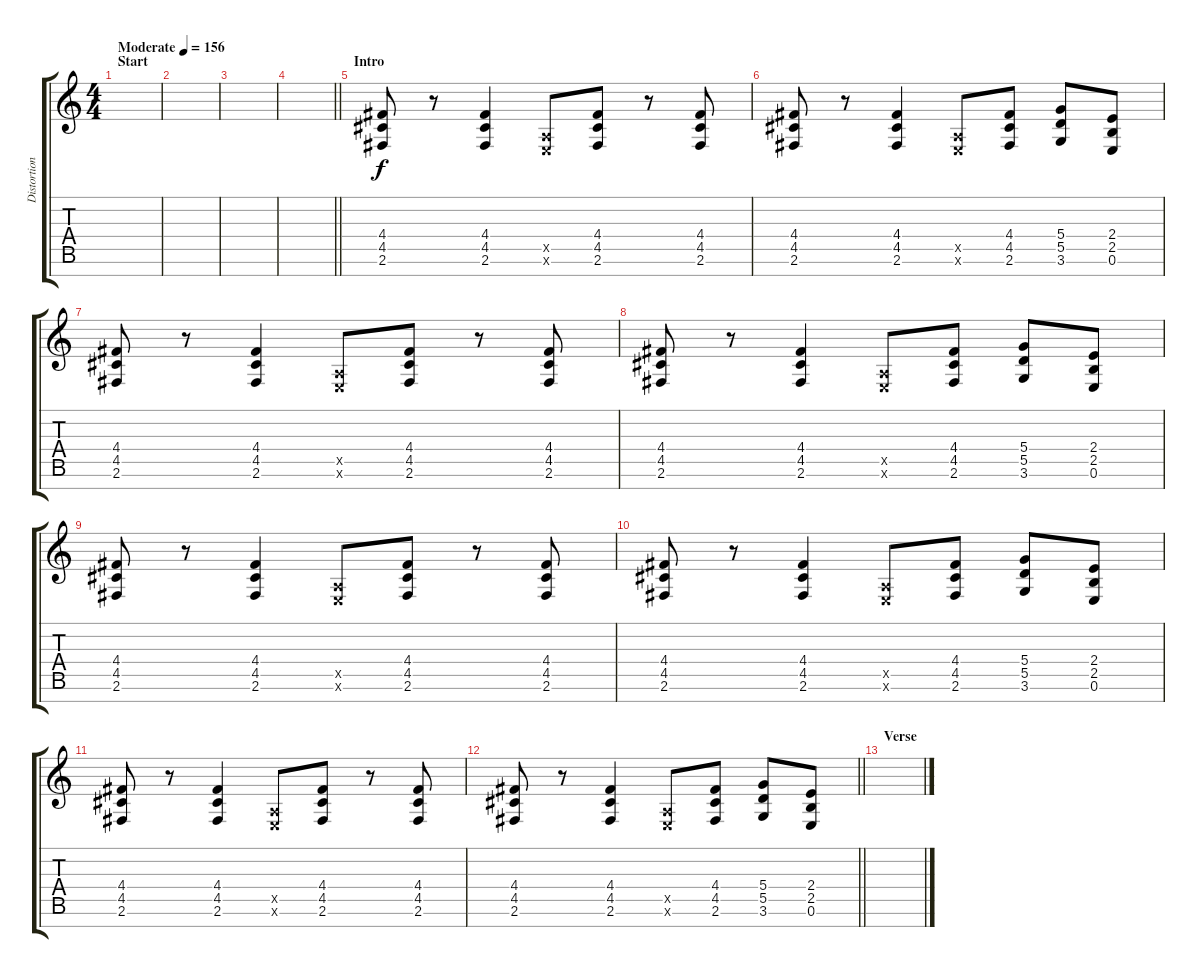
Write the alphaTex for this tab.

\track ("Distortion Guitar" "Distortion") {instrument distortionguitar}
\staff {score tabs}
\tuning (E4 B3 G3 D3 A2 E2 B1) {hide}
\ts (4 4)
\section ("" "Start")
\tempo (156 "Moderate")
\clef g2
\ks c
|
|
|
\barLineRight lightlight
|
\section ("" "Intro")
(4.4 4.5 2.6).8 r.8 (4.4 4.5 2.6).4 (0.5{x} 0.6{x}).8 (4.4 4.5 2.6).8 r.8 (4.4 4.5 2.6).8 |
(4.4 4.5 2.6).8 r.8 (4.4 4.5 2.6).4 (0.5{x} 0.6{x}).8 (4.4 4.5 2.6).8 (5.4 5.5 3.6).8 (2.4 2.5 0.6).8 |
(4.4 4.5 2.6).8 r.8 (4.4 4.5 2.6).4 (0.5{x} 0.6{x}).8 (4.4 4.5 2.6).8 r.8 (4.4 4.5 2.6).8 |
(4.4 4.5 2.6).8 r.8 (4.4 4.5 2.6).4 (0.5{x} 0.6{x}).8 (4.4 4.5 2.6).8 (5.4 5.5 3.6).8 (2.4 2.5 0.6).8 |
(4.4 4.5 2.6).8 r.8 (4.4 4.5 2.6).4 (0.5{x} 0.6{x}).8 (4.4 4.5 2.6).8 r.8 (4.4 4.5 2.6).8 |
(4.4 4.5 2.6).8 r.8 (4.4 4.5 2.6).4 (0.5{x} 0.6{x}).8 (4.4 4.5 2.6).8 (5.4 5.5 3.6).8 (2.4 2.5 0.6).8 |
(4.4 4.5 2.6).8 r.8 (4.4 4.5 2.6).4 (0.5{x} 0.6{x}).8 (4.4 4.5 2.6).8 r.8 (4.4 4.5 2.6).8 |
\barLineRight lightlight
(4.4 4.5 2.6).8 r.8 (4.4 4.5 2.6).4 (0.5{x} 0.6{x}).8 (4.4 4.5 2.6).8 (5.4 5.5 3.6).8 (2.4 2.5 0.6).8 |
\section ("" "Verse")
